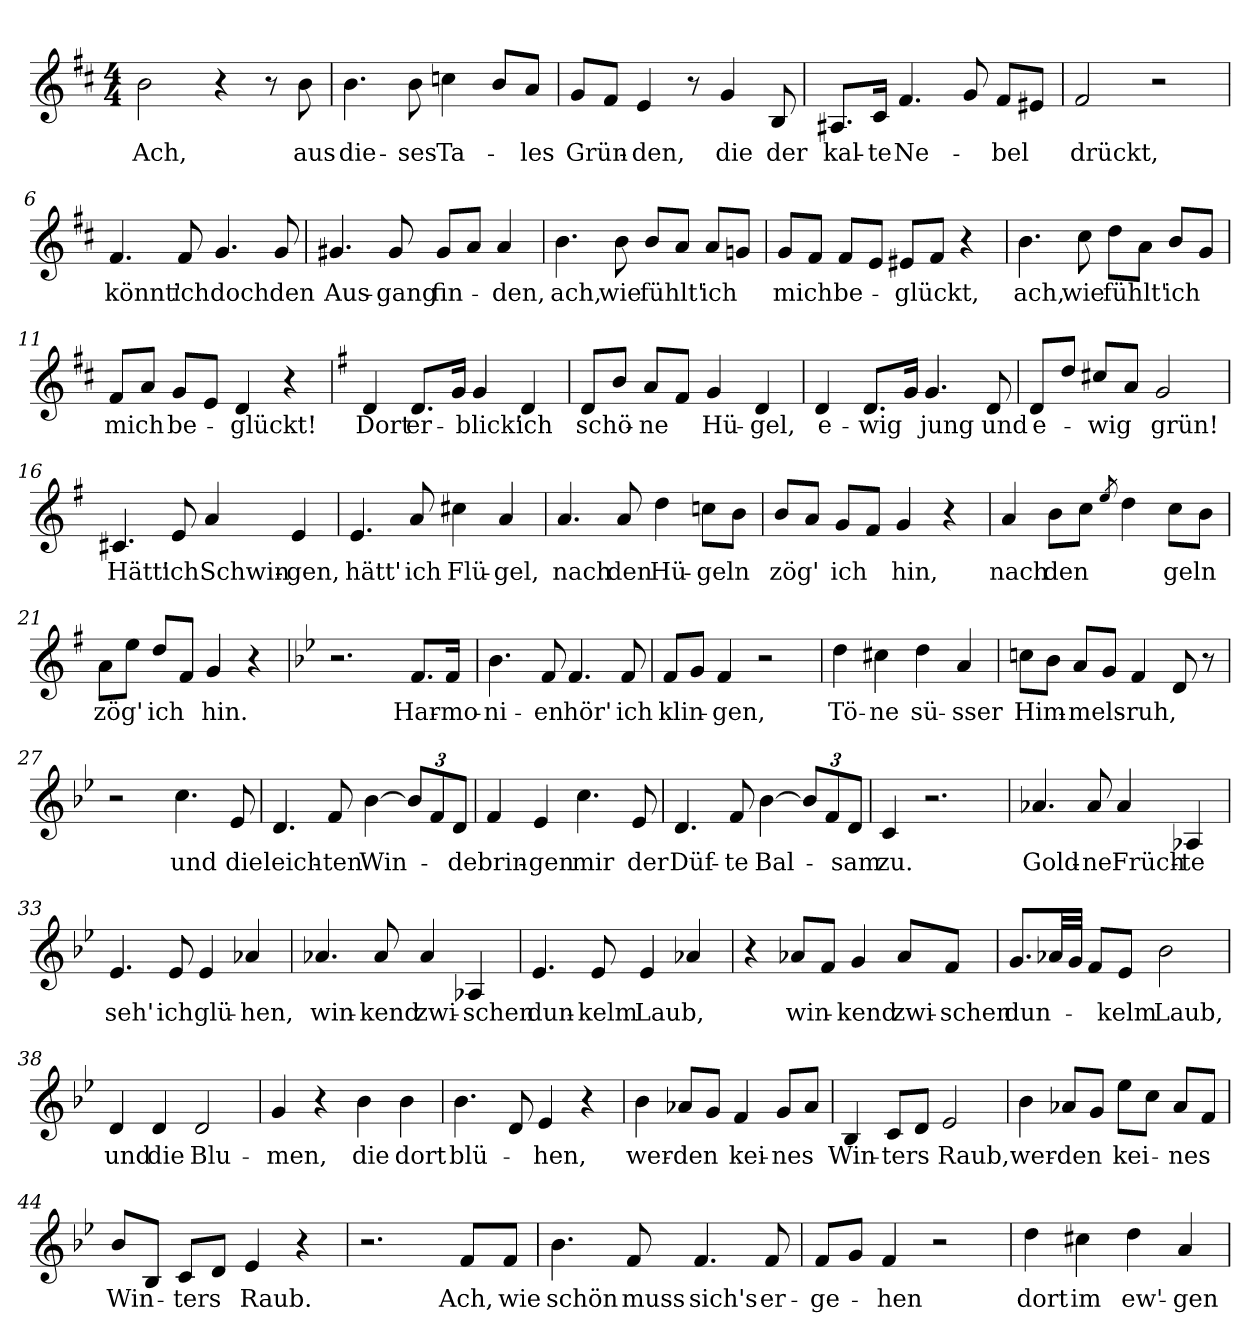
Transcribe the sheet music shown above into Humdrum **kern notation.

**kern	**text
*part1	*part1
*staff1	*staff1
*clefG2	*
*k[f#c#]	*
*M4/4	*
=1	=1
!	!LO:LY:b
2b\	Ach,
4r	.
8r	.
!	!LO:LY:b
8b\	aus
=2	=2
!	!LO:LY:b
4.b\	die-
!	!LO:LY:b
8b\	-ses
!	!LO:LY:b
4ccn\	Ta-
8b/L	.
!	!LO:LY:b
8a/J	-les
=3	=3
!	!LO:LY:b
8g/L	Grün-
8f#/J	.
!	!LO:LY:b
4e/	-den,
8r	.
!	!LO:LY:b
4g/	die
!	!LO:LY:b
8B/	der
=4	=4
!	!LO:LY:b
8.A#X/L	kal-
!	!LO:LY:b
16c#/Jk	-te
!	!LO:LY:b
4.f#/	Ne-
8g/	.
!	!LO:LY:b
8f#/L	-bel
8e#X/J	.
=5	=5
!	!LO:LY:b
2f#/	drückt,
2r	.
=6	=6
!	!LO:LY:b
4.f#/	könnt'
!	!LO:LY:b
8f#/	ich
!	!LO:LY:b
4.g/	doch
!	!LO:LY:b
8g/	den
=7	=7
!	!LO:LY:b
4.g#X/	Aus-
!	!LO:LY:b
8g#/	-gang
!	!LO:LY:b
8g#/L	fin-
8a/J	.
!	!LO:LY:b
4a/	-den,
!!LO:LB:g=z
=8	=8
!	!LO:LY:b
4.b\	ach,
!	!LO:LY:b
8b\	wie
!	!LO:LY:b
8b/L	fühlt'
8a/J	.
!	!LO:LY:b
8a/L	ich
8gn/J	.
=9	=9
!	!LO:LY:b
8g/L	mich
8f#/J	.
!	!LO:LY:b
8f#/L	be-
8e/J	.
!	!LO:LY:b
8e#X/L	-glückt,
8f#/J	.
4r	.
=10	=10
!	!LO:LY:b
4.b\	ach,
!	!LO:LY:b
8cc#\	wie
!	!LO:LY:b
8dd\L	fühlt'
8a\J	.
!	!LO:LY:b
8b/L	ich
8g/J	.
=11	=11
!	!LO:LY:b
8f#/L	mich
8a/J	.
!	!LO:LY:b
8g/L	be-
8e/J	.
!	!LO:LY:b
4d/	-glückt!
4r	.
=12	=12
*k[f#]	*
!	!LO:LY:b
4d/	Dort
!	!LO:LY:b
8.d/L	er-
16g/Jk	.
!	!LO:LY:b
4g/	-blick'
!	!LO:LY:b
4d/	ich
=13	=13
!	!LO:LY:b
8d/L	schö-
8b/J	.
!	!LO:LY:b
8a/L	-ne
8f#/J	.
!	!LO:LY:b
4g/	Hü-
!	!LO:LY:b
4d/	-gel,
!!LO:LB:g=z
=14	=14
!	!LO:LY:b
4d/	e-
!	!LO:LY:b
8.d/L	-wig
16g/Jk	.
!	!LO:LY:b
4.g/	jung
!	!LO:LY:b
8d/	und
=15	=15
!	!LO:LY:b
8d/L	e-
8dd/J	.
!	!LO:LY:b
8cc#X/L	-wig
8a/J	.
!	!LO:LY:b
2g/	grün!
=16	=16
!	!LO:LY:b
4.c#X/	Hätt'
!	!LO:LY:b
8e/	ich
!	!LO:LY:b
4a/	Schwin-
!	!LO:LY:b
4e/	-gen,
=17	=17
!	!LO:LY:b
4.e/	hätt'
!	!LO:LY:b
8a/	ich
!	!LO:LY:b
4cc#X\	Flü-
!	!LO:LY:b
4a/	-gel,
=18	=18
!	!LO:LY:b
4.a/	nach
!	!LO:LY:b
8a/	den
!	!LO:LY:b
4dd\	Hü-
!	!LO:LY:b
8ccn\L	-geln
8b\J	.
=19	=19
!	!LO:LY:b
8b/L	zög'
8a/J	.
!	!LO:LY:b
8g/L	ich
8f#/J	.
!	!LO:LY:b
4g/	hin,
4r	.
!!LO:LB:g=z
=20	=20
!	!LO:LY:b
4a/	nach
!	!LO:LY:b
8b\L	den
8cc\J	.
8qee/	.
4dd\	.
!	!LO:LY:b
8cc\L	-geln
8b\J	.
=21	=21
!	!LO:LY:b
8a\L	zög'
8ee\J	.
!	!LO:LY:b
8dd/L	ich
8f#/J	.
!	!LO:LY:b
4g/	hin.
4r	.
=22	=22
*k[b-e-]	*
2.r	.
!	!LO:LY:b
8.f/L	Har-
!	!LO:LY:b
16f/Jk	-mo-
=23	=23
!	!LO:LY:b
4.b-\	-ni-
!	!LO:LY:b
8f/	-en
!	!LO:LY:b
4.f/	hör'
!	!LO:LY:b
8f/	ich
=24	=24
!	!LO:LY:b
8f/L	klin-
8g/J	.
!	!LO:LY:b
4f/	-gen,
2r	.
=25	=25
!	!LO:LY:b
4dd\	Tö-
!	!LO:LY:b
4cc#X\	-ne
!	!LO:LY:b
4dd\	sü-
!	!LO:LY:b
4a/	-sser
=26	=26
!	!LO:LY:b
8ccn\L	Him-
8b-\J	.
!	!LO:LY:b
8a/L	-mels-
8g/J	.
!	!LO:LY:b
4f/	-ruh,
8d/	.
8r	.
!!LO:LB:g=z
=27	=27
2r	.
!	!LO:LY:b
4.cc\	und
!	!LO:LY:b
8e-/	die
=28	=28
!	!LO:LY:b
4.d/	leich-
!	!LO:LY:b
8f/	-ten
!	!LO:LY:b
[4b-\	Win-
12b-/L]	.
12f/	.
!	!LO:LY:b
12d/J	-de
=29	=29
!	!LO:LY:b
4f/	brin-
!	!LO:LY:b
4e-/	-gen
!	!LO:LY:b
4.cc\	mir
!	!LO:LY:b
8e-/	der
=30	=30
!	!LO:LY:b
4.d/	Düf-
!	!LO:LY:b
8f/	-te
!	!LO:LY:b
[4b-\	Bal-
12b-/L]	.
12f/	.
!	!LO:LY:b
12d/J	-sam
=31	=31
!	!LO:LY:b
4c/	zu.
2.r	.
=32	=32
!	!LO:LY:b
4.a-X/	Gold-
!	!LO:LY:b
8a-/	-ne
!	!LO:LY:b
4a-/	Früch-
!	!LO:LY:b
4A-X/	-te
=33	=33
!	!LO:LY:b
4.e-/	seh'
!	!LO:LY:b
8e-/	ich
!	!LO:LY:b
4e-/	glü-
!	!LO:LY:b
4a-X/	-hen,
!!LO:LB:g=z
=34	=34
!	!LO:LY:b
4.a-X/	win-
!	!LO:LY:b
8a-/	-kend
!	!LO:LY:b
4a-/	zwi-
!	!LO:LY:b
4A-X/	-schen
=35	=35
!	!LO:LY:b
4.e-/	dun-
!	!LO:LY:b
8e-/	-kelm
!	!LO:LY:b
4e-/	Laub,
4a-X/	.
=36	=36
4r	.
!	!LO:LY:b
8a-X/L	win-
8f/J	.
!	!LO:LY:b
4g/	-kend
!	!LO:LY:b
8a-/L	zwi-
!	!LO:LY:b
8f/J	-schen
=37	=37
!	!LO:LY:b
8.g/L	dun-
32a-X/LL	.
32g/JJJ	.
8f/L	.
!	!LO:LY:b
8e-/J	-kelm
!	!LO:LY:b
2b-\	Laub,
=38	=38
!	!LO:LY:b
4d/	und
!	!LO:LY:b
4d/	die
!	!LO:LY:b
2d/	Blu-
=39	=39
!	!LO:LY:b
4g/	-men,
4r	.
!	!LO:LY:b
4b-\	die
!	!LO:LY:b
4b-\	dort
!!LO:LB:g=z
=40	=40
!	!LO:LY:b
4.b-\	blü-
8d/	.
!	!LO:LY:b
4e-/	-hen,
4r	.
=41	=41
!	!LO:LY:b
4b-\	wer-
!	!LO:LY:b
8a-X/L	-den
8g/J	.
!	!LO:LY:b
4f/	kei-
!	!LO:LY:b
8g/L	-nes
8a-/J	.
=42	=42
!	!LO:LY:b
4B-/	Win-
!	!LO:LY:b
8c/L	-ters
8d/J	.
!	!LO:LY:b
2e-/	Raub,
=43	=43
!	!LO:LY:b
4b-\	wer-
!	!LO:LY:b
8a-X/L	-den
8g/J	.
!	!LO:LY:b
8ee-\L	kei-
8cc\J	.
!	!LO:LY:b
8a-/L	-nes
8f/J	.
=44	=44
!	!LO:LY:b
8b-/L	Win-
8B-/J	.
!	!LO:LY:b
8c/L	-ters
8d/J	.
!	!LO:LY:b
4e-/	Raub.
4r	.
=45	=45
2.r	.
!	!LO:LY:b
8f/L	Ach,
!	!LO:LY:b
8f/J	wie
=46	=46
!	!LO:LY:b
4.b-\	schön
!	!LO:LY:b
8f/	muss
!	!LO:LY:b
4.f/	sich's
!	!LO:LY:b
8f/	er-
!!LO:LB:g=z
=47	=47
!	!LO:LY:b
8f/L	-ge-
8g/J	.
!	!LO:LY:b
4f/	-hen
2r	.
=48	=48
!	!LO:LY:b
4dd\	dort
!	!LO:LY:b
4cc#X\	im
!	!LO:LY:b
4dd\	ew'-
!	!LO:LY:b
4a/	-gen
=	=
*-	*-
